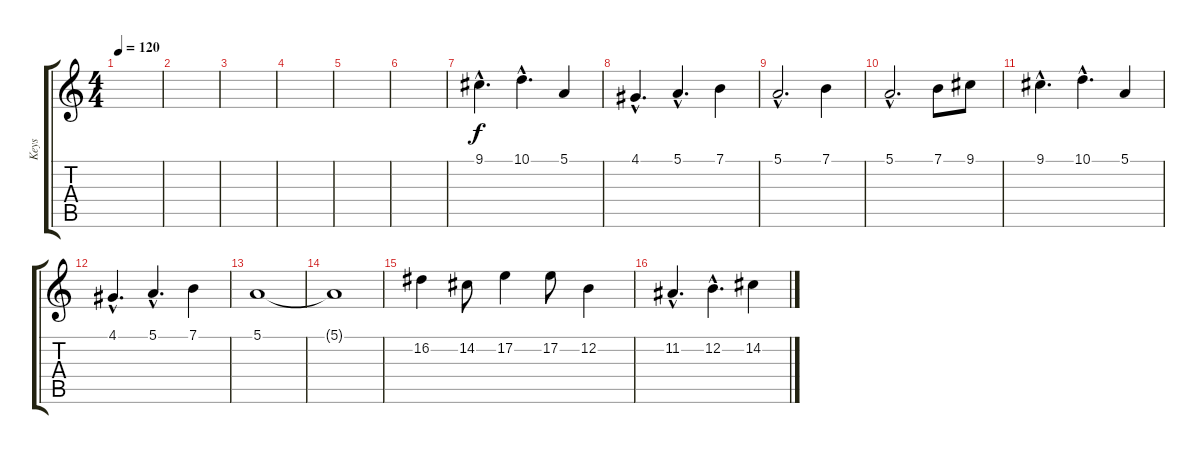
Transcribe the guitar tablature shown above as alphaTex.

\track ("Keys" "Keys") {instrument pad1newage}
\staff {score tabs}
\tuning (E4 B3 G3 D3 A2 E2) {hide}
\ts (4 4)
\tempo 120
\clef g2
\ks c
|
|
|
|
|
|
9.1{hac}.4{d} 10.1{hac}.4{d} 5.1.4 |
4.1{hac}.4{d} 5.1{hac}.4{d} 7.1.4 |
5.1{hac}.2{d} 7.1.4 |
5.1{hac}.2{d} 7.1.8 9.1.8 |
9.1{hac}.4{d} 10.1{hac}.4{d} 5.1.4 |
4.1{hac}.4{d} 5.1{hac}.4{d} 7.1.4 |
5.1.1 |
5.1{t}.1 |
16.2.4 14.2.8 17.2.4 17.2.8 12.2.4 |
11.2{hac}.4{d} 12.2{hac}.4{d} 14.2.4
